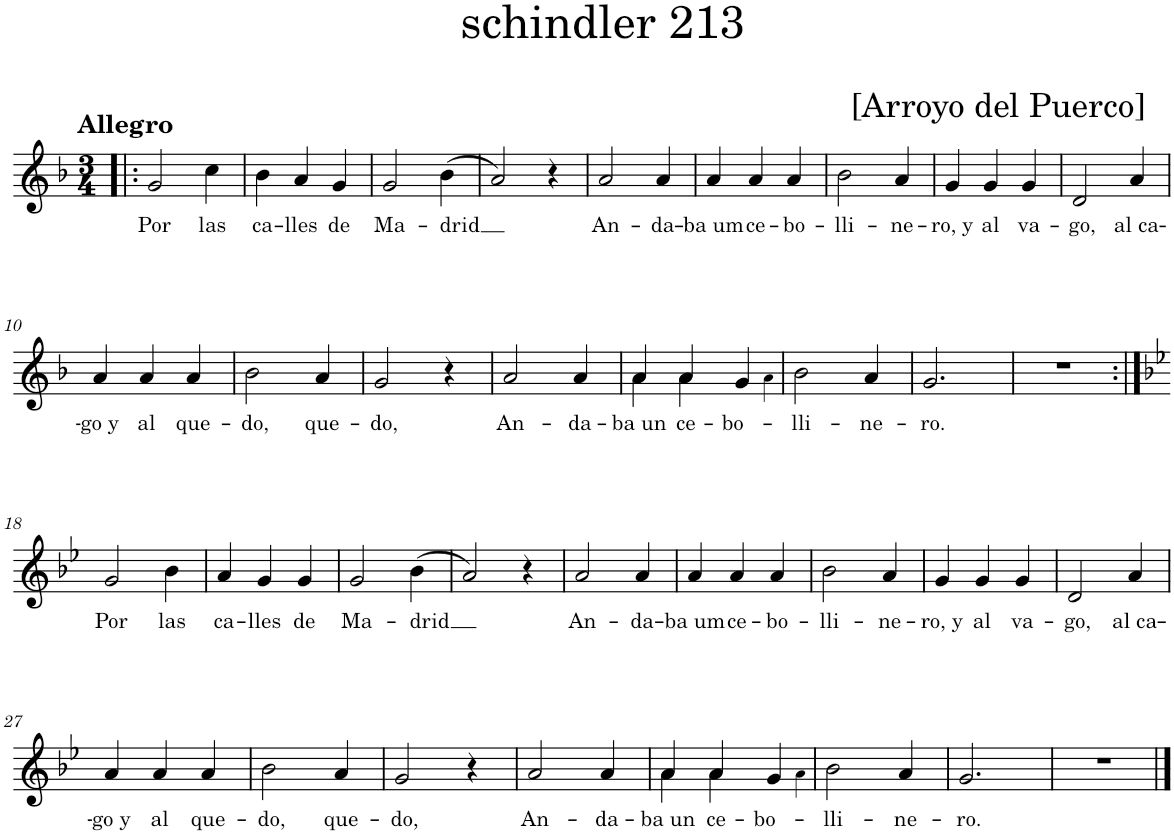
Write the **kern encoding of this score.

**kern	**text
*part1	*part1
*staff1	*staff1
*I"Piano	*
*I'Pno.	*
*clefG2	*
*k[b-]	*
*M3/4	*
=1!|:	=1!|:
!LO:TX:a:B:t=Allegro	!
!	!LO:LY:b
2g/	Por
!	!LO:LY:b
4cc\	las
=2	=2
!	!LO:LY:b
4b-\	ca-
!	!LO:LY:b
4a/	-lles
!	!LO:LY:b
4g/	de
=3	=3
!	!LO:LY:b
2g/	Ma-
!	!LO:LY:b
(4b-\	-drid
=4	=4
2a/)	.
4r	.
=5	=5
!	!LO:LY:b
2a/	An-
!	!LO:LY:b
4a/	-da-
=6	=6
!	!LO:LY:b
4a/	-ba um
!	!LO:LY:b
4a/	ce-
!	!LO:LY:b
4a/	-bo-
=7	=7
!	!LO:LY:b
2b-\	-lli-
!	!LO:LY:b
4a/	-ne-
=8	=8
!	!LO:LY:b
4g/	-ro, y
!	!LO:LY:b
4g/	al
!	!LO:LY:b
4g/	va-
=9	=9
!	!LO:LY:b
2d/	-go,
!	!LO:LY:b
4a/	al ca-
!!LO:LB:g=z
=10	=10
!	!LO:LY:b
4a/	-go y
!	!LO:LY:b
4a/	al
!	!LO:LY:b
4a/	que-
=11	=11
!	!LO:LY:b
2b-\	-do,
!	!LO:LY:b
4a/	que-
=12	=12
!	!LO:LY:b
2g/	-do,
4r	.
=13	=13
!	!LO:LY:b
2a/	An-
!	!LO:LY:b
4a/	-da-
=14	=14
!	!LO:LY:b
*^	*
4a/	4a\	-ba un
!	!	!LO:LY:b
4a/	4a\	ce-
!	!	!LO:LY:b
4g/	4a!\	-bo-
=15	=15	=15
!	!	!LO:LY:b
*v	*v	*
2b-\	-lli-
!	!LO:LY:b
4a/	-ne-
=16	=16
!	!LO:LY:b
2.g/	-ro.
=17	=17
2.r	.
!!LO:LB:g=z
=18:|!	=18:|!
*k[b-e-]	*
!	!LO:LY:b
2g/	Por
!	!LO:LY:b
4b-\	las
=19	=19
!	!LO:LY:b
4a/	ca-
!	!LO:LY:b
4g/	-lles
!	!LO:LY:b
4g/	de
=20	=20
!	!LO:LY:b
2g/	Ma-
!	!LO:LY:b
(4b-\	-drid
=21	=21
2a/)	.
4r	.
=22	=22
!	!LO:LY:b
2a/	An-
!	!LO:LY:b
4a/	-da-
=23	=23
!	!LO:LY:b
4a/	-ba um
!	!LO:LY:b
4a/	ce-
!	!LO:LY:b
4a/	-bo-
=24	=24
!	!LO:LY:b
2b-\	-lli-
!	!LO:LY:b
4a/	-ne-
=25	=25
!	!LO:LY:b
4g/	-ro, y
!	!LO:LY:b
4g/	al
!	!LO:LY:b
4g/	va-
=26	=26
!	!LO:LY:b
2d/	-go,
!	!LO:LY:b
4a/	al ca-
!!LO:LB:g=z
=27	=27
!	!LO:LY:b
4a/	-go y
!	!LO:LY:b
4a/	al
!	!LO:LY:b
4a/	que-
=28	=28
!	!LO:LY:b
2b-\	-do,
!	!LO:LY:b
4a/	que-
=29	=29
!	!LO:LY:b
2g/	-do,
4r	.
=30	=30
!	!LO:LY:b
2a/	An-
!	!LO:LY:b
4a/	-da-
=31	=31
!	!LO:LY:b
*^	*
4a/	4a\	-ba un
!	!	!LO:LY:b
4a/	4a\	ce-
!	!	!LO:LY:b
4g/	4a!\	-bo-
=32	=32	=32
!	!	!LO:LY:b
*v	*v	*
2b-\	-lli-
!	!LO:LY:b
4a/	-ne-
=33	=33
!	!LO:LY:b
2.g/	-ro.
=34	=34
2.r	.
==	==
*-	*-
